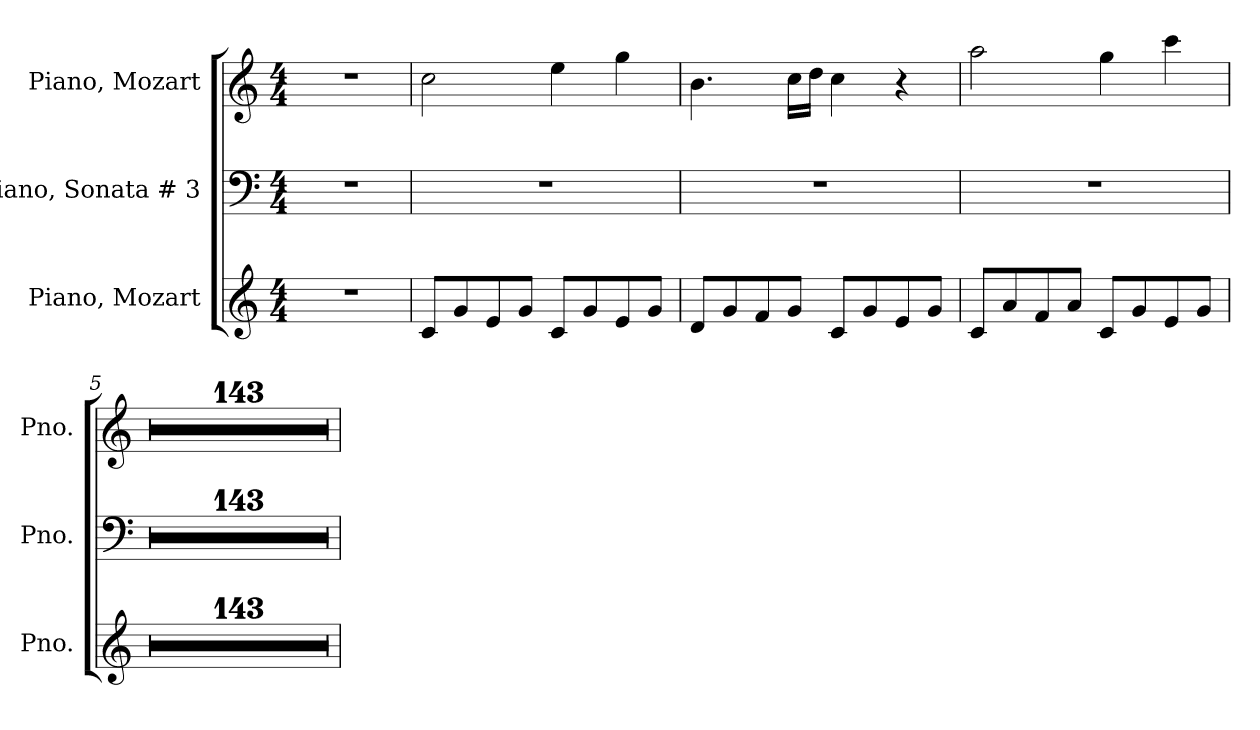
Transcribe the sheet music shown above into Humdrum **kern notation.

**kern	**kern	**kern
*part3	*part2	*part1
*staff3	*staff2	*staff1
*I"Piano, Mozart	*I"Piano, Sonata # 3	*I"Piano, Mozart
*I'Pno.	*I'Pno.	*I'Pno.
*clefG2	*clefF4	*clefG2
*k[]	*k[]	*k[]
*M4/4	*M4/4	*M4/4
*MM126	*MM126	*MM126
=1	=1	=1
1r	1r	1r
=2	=2	=2
8c/L	1r	2cc\
8g/	.	.
8e/	.	.
8g/J	.	.
8c/L	.	4ee\
8g/	.	.
8e/	.	4gg\
8g/J	.	.
=3	=3	=3
8d/L	1r	4.b\
8g/	.	.
8f/	.	.
8g/J	.	16cc\LL
.	.	16dd\JJ
8c/L	.	4cc\
8g/	.	.
8e/	.	4r
8g/J	.	.
=4	=4	=4
8c/L	1r	2aa\
8a/	.	.
8f/	.	.
8a/J	.	.
8c/L	.	4gg\
8g/	.	.
8e/	.	4ccc\
8g/J	.	.
=5	=5	=5
1r	1r	1r
=6	=6	=6
1r	1r	1r
=7	=7	=7
1r	1r	1r
!!LO:LB:g=z
=8	=8	=8
1r	1r	1r
=9	=9	=9
1r	1r	1r
=10	=10	=10
1r	1r	1r
=11	=11	=11
1r	1r	1r
=12	=12	=12
1r	1r	1r
=13	=13	=13
1r	1r	1r
=14	=14	=14
1r	1r	1r
=15	=15	=15
1r	1r	1r
=16	=16	=16
1r	1r	1r
=17	=17	=17
1r	1r	1r
=18	=18	=18
1r	1r	1r
=19	=19	=19
1r	1r	1r
=20	=20	=20
1r	1r	1r
=21	=21	=21
1r	1r	1r
=22	=22	=22
1r	1r	1r
=23	=23	=23
1r	1r	1r
=24	=24	=24
1r	1r	1r
!!LO:LB:g=z
=25	=25	=25
1r	1r	1r
=26	=26	=26
1r	1r	1r
=27	=27	=27
1r	1r	1r
=28	=28	=28
1r	1r	1r
=29	=29	=29
1r	1r	1r
=30	=30	=30
1r	1r	1r
=31	=31	=31
1r	1r	1r
=32	=32	=32
1r	1r	1r
=33	=33	=33
1r	1r	1r
=34	=34	=34
1r	1r	1r
=35	=35	=35
1r	1r	1r
=36	=36	=36
1r	1r	1r
=37	=37	=37
1r	1r	1r
=38	=38	=38
1r	1r	1r
=39	=39	=39
1r	1r	1r
=40	=40	=40
1r	1r	1r
=41	=41	=41
1r	1r	1r
!!LO:LB:g=z
=42	=42	=42
1r	1r	1r
=43	=43	=43
1r	1r	1r
=44	=44	=44
1r	1r	1r
=45	=45	=45
1r	1r	1r
=46	=46	=46
1r	1r	1r
=47	=47	=47
1r	1r	1r
=48	=48	=48
1r	1r	1r
=49	=49	=49
1r	1r	1r
=50	=50	=50
1r	1r	1r
=51	=51	=51
1r	1r	1r
=52	=52	=52
1r	1r	1r
=53	=53	=53
1r	1r	1r
=54	=54	=54
1r	1r	1r
=55	=55	=55
1r	1r	1r
=56	=56	=56
1r	1r	1r
=57	=57	=57
1r	1r	1r
=58	=58	=58
1r	1r	1r
!!LO:PB:g=z
=59	=59	=59
1r	1r	1r
=60	=60	=60
1r	1r	1r
=61	=61	=61
1r	1r	1r
=62	=62	=62
1r	1r	1r
=63	=63	=63
1r	1r	1r
=64	=64	=64
1r	1r	1r
=65	=65	=65
1r	1r	1r
=66	=66	=66
1r	1r	1r
=67	=67	=67
1r	1r	1r
=68	=68	=68
1r	1r	1r
=69	=69	=69
1r	1r	1r
=70	=70	=70
1r	1r	1r
=71	=71	=71
1r	1r	1r
=72	=72	=72
1r	1r	1r
=73	=73	=73
1r	1r	1r
=74	=74	=74
1r	1r	1r
=75	=75	=75
1r	1r	1r
!!LO:LB:g=z
=76	=76	=76
1r	1r	1r
=77	=77	=77
1r	1r	1r
=78	=78	=78
1r	1r	1r
=79	=79	=79
1r	1r	1r
=80	=80	=80
1r	1r	1r
=81	=81	=81
1r	1r	1r
=82	=82	=82
1r	1r	1r
=83	=83	=83
1r	1r	1r
=84	=84	=84
1r	1r	1r
=85	=85	=85
1r	1r	1r
=86	=86	=86
1r	1r	1r
=87	=87	=87
1r	1r	1r
=88	=88	=88
1r	1r	1r
=89	=89	=89
1r	1r	1r
=90	=90	=90
1r	1r	1r
=91	=91	=91
1r	1r	1r
=92	=92	=92
1r	1r	1r
!!LO:LB:g=z
=93	=93	=93
1r	1r	1r
=94	=94	=94
1r	1r	1r
=95	=95	=95
1r	1r	1r
=96	=96	=96
1r	1r	1r
=97	=97	=97
1r	1r	1r
=98	=98	=98
1r	1r	1r
=99	=99	=99
1r	1r	1r
=100	=100	=100
1r	1r	1r
=101	=101	=101
1r	1r	1r
=102	=102	=102
1r	1r	1r
=103	=103	=103
1r	1r	1r
=104	=104	=104
1r	1r	1r
=105	=105	=105
1r	1r	1r
=106	=106	=106
1r	1r	1r
=107	=107	=107
1r	1r	1r
=108	=108	=108
1r	1r	1r
=109	=109	=109
1r	1r	1r
!!LO:LB:g=z
=110	=110	=110
1r	1r	1r
=111	=111	=111
1r	1r	1r
=112	=112	=112
1r	1r	1r
=113	=113	=113
1r	1r	1r
=114	=114	=114
1r	1r	1r
=115	=115	=115
1r	1r	1r
=116	=116	=116
1r	1r	1r
=117	=117	=117
1r	1r	1r
=118	=118	=118
1r	1r	1r
=119	=119	=119
1r	1r	1r
=120	=120	=120
1r	1r	1r
=121	=121	=121
1r	1r	1r
=122	=122	=122
1r	1r	1r
=123	=123	=123
1r	1r	1r
=124	=124	=124
1r	1r	1r
=125	=125	=125
1r	1r	1r
=126	=126	=126
1r	1r	1r
!!LO:PB:g=z
=127	=127	=127
1r	1r	1r
=128	=128	=128
1r	1r	1r
=129	=129	=129
1r	1r	1r
=130	=130	=130
1r	1r	1r
=131	=131	=131
1r	1r	1r
=132	=132	=132
1r	1r	1r
=133	=133	=133
1r	1r	1r
=134	=134	=134
1r	1r	1r
=135	=135	=135
1r	1r	1r
=136	=136	=136
1r	1r	1r
=137	=137	=137
1r	1r	1r
=138	=138	=138
1r	1r	1r
=139	=139	=139
1r	1r	1r
=140	=140	=140
1r	1r	1r
=141	=141	=141
1r	1r	1r
=142	=142	=142
1r	1r	1r
=143	=143	=143
1r	1r	1r
!!LO:LB:g=z
=144	=144	=144
1r	1r	1r
=145	=145	=145
1r	1r	1r
=146	=146	=146
1r	1r	1r
=147	=147	=147
1r	1r	1r
=	=	=
*-	*-	*-
